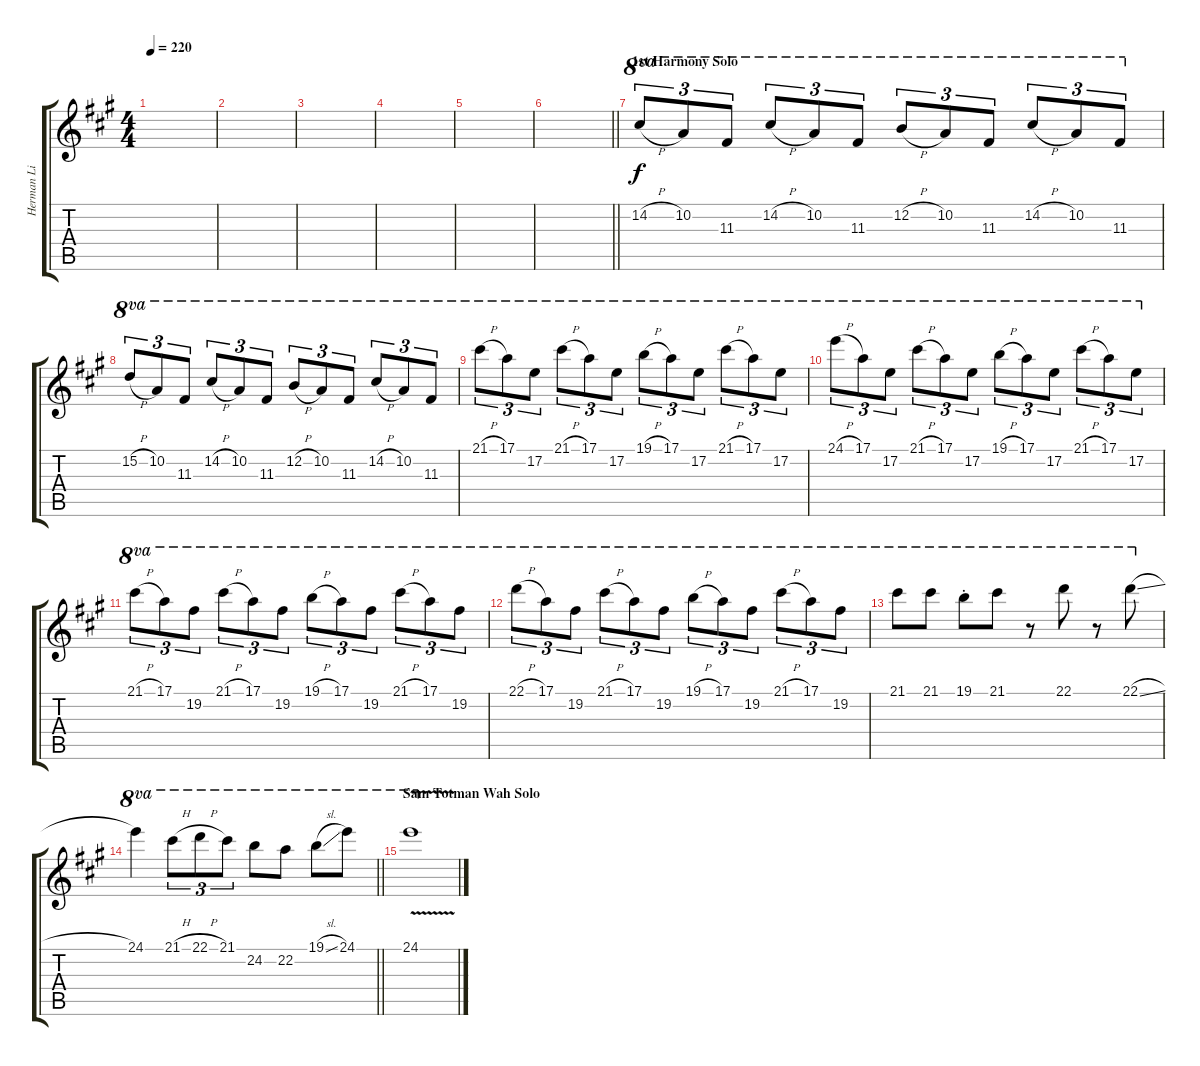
\track ("Herman Li II" "Herman Li ") {instrument overdrivenguitar}
\staff {score tabs}
\tuning (E4 B3 G3 D3 A2 E2) {hide}
\ts (4 4)
\tempo 220
\clef g2
\ks a
|
|
|
|
|
\barLineRight lightlight
|
\section ("" "1st Harmony Solo")
14.2{h}.8{tu (3 2) ot 8va} 10.2.8{tu (3 2) ot 8va} 11.3.8{tu (3 2) ot 8va} 14.2{h}.8{tu (3 2) ot 8va} 10.2.8{tu (3 2) ot 8va} 11.3.8{tu (3 2) ot 8va} 12.2{h}.8{tu (3 2) ot 8va} 10.2.8{tu (3 2) ot 8va} 11.3.8{tu (3 2) ot 8va} 14.2{h}.8{tu (3 2) ot 8va} 10.2.8{tu (3 2) ot 8va} 11.3.8{tu (3 2) ot 8va} |
15.2{h}.8{tu (3 2) ot 8va beam Up} 10.2.8{tu (3 2) ot 8va beam Up} 11.3.8{tu (3 2) ot 8va beam Up} 14.2{h}.8{tu (3 2) ot 8va} 10.2.8{tu (3 2) ot 8va} 11.3.8{tu (3 2) ot 8va} 12.2{h}.8{tu (3 2) ot 8va} 10.2.8{tu (3 2) ot 8va} 11.3.8{tu (3 2) ot 8va} 14.2{h}.8{tu (3 2) ot 8va} 10.2.8{tu (3 2) ot 8va} 11.3.8{tu (3 2) ot 8va} |
21.1{h}.8{tu (3 2) ot 8va} 17.1.8{tu (3 2) ot 8va} 17.2.8{tu (3 2) ot 8va} 21.1{h}.8{tu (3 2) ot 8va} 17.1.8{tu (3 2) ot 8va} 17.2.8{tu (3 2) ot 8va} 19.1{h}.8{tu (3 2) ot 8va} 17.1.8{tu (3 2) ot 8va} 17.2.8{tu (3 2) ot 8va} 21.1{h}.8{tu (3 2) ot 8va} 17.1.8{tu (3 2) ot 8va} 17.2.8{tu (3 2) ot 8va} |
24.1{h}.8{tu (3 2) ot 8va} 17.1.8{tu (3 2) ot 8va} 17.2.8{tu (3 2) ot 8va} 21.1{h}.8{tu (3 2) ot 8va} 17.1.8{tu (3 2) ot 8va} 17.2.8{tu (3 2) ot 8va} 19.1{h}.8{tu (3 2) ot 8va} 17.1.8{tu (3 2) ot 8va} 17.2.8{tu (3 2) ot 8va} 21.1{h}.8{tu (3 2) ot 8va} 17.1.8{tu (3 2) ot 8va} 17.2.8{tu (3 2) ot 8va} |
21.1{h}.8{tu (3 2) ot 8va} 17.1.8{tu (3 2) ot 8va} 19.2.8{tu (3 2) ot 8va} 21.1{h}.8{tu (3 2) ot 8va} 17.1.8{tu (3 2) ot 8va} 19.2.8{tu (3 2) ot 8va} 19.1{h}.8{tu (3 2) ot 8va} 17.1.8{tu (3 2) ot 8va} 19.2.8{tu (3 2) ot 8va} 21.1{h}.8{tu (3 2) ot 8va} 17.1.8{tu (3 2) ot 8va} 19.2.8{tu (3 2) ot 8va} |
22.1{h}.8{tu (3 2) ot 8va} 17.1.8{tu (3 2) ot 8va} 19.2.8{tu (3 2) ot 8va} 21.1{h}.8{tu (3 2) ot 8va} 17.1.8{tu (3 2) ot 8va} 19.2.8{tu (3 2) ot 8va} 19.1{h}.8{tu (3 2) ot 8va} 17.1.8{tu (3 2) ot 8va} 19.2.8{tu (3 2) ot 8va} 21.1{h}.8{tu (3 2) ot 8va} 17.1.8{tu (3 2) ot 8va} 19.2.8{tu (3 2) ot 8va} |
21.1.8{ot 8va} 21.1.8{ot 8va} 19.1{st}.8{ot 8va} 21.1.8{ot 8va} r.8{ot 8va} 22.1.8{ot 8va} r.8{ot 8va} 22.1{sl}.8{ot 8va} |
\barLineRight lightlight
24.1.4{ot 8va} 21.1{h}.8{tu (3 2) ot 8va} 22.1{h}.8{tu (3 2) ot 8va} 21.1.8{tu (3 2) ot 8va} 24.2.8{ot 8va} 22.2.8{ot 8va} 19.1{sl}.8{ot 8va} 24.1.8{ot 8va} |
\section ("" "Sam Totman Wah Solo")
24.1{v}.1{ot 8va}
